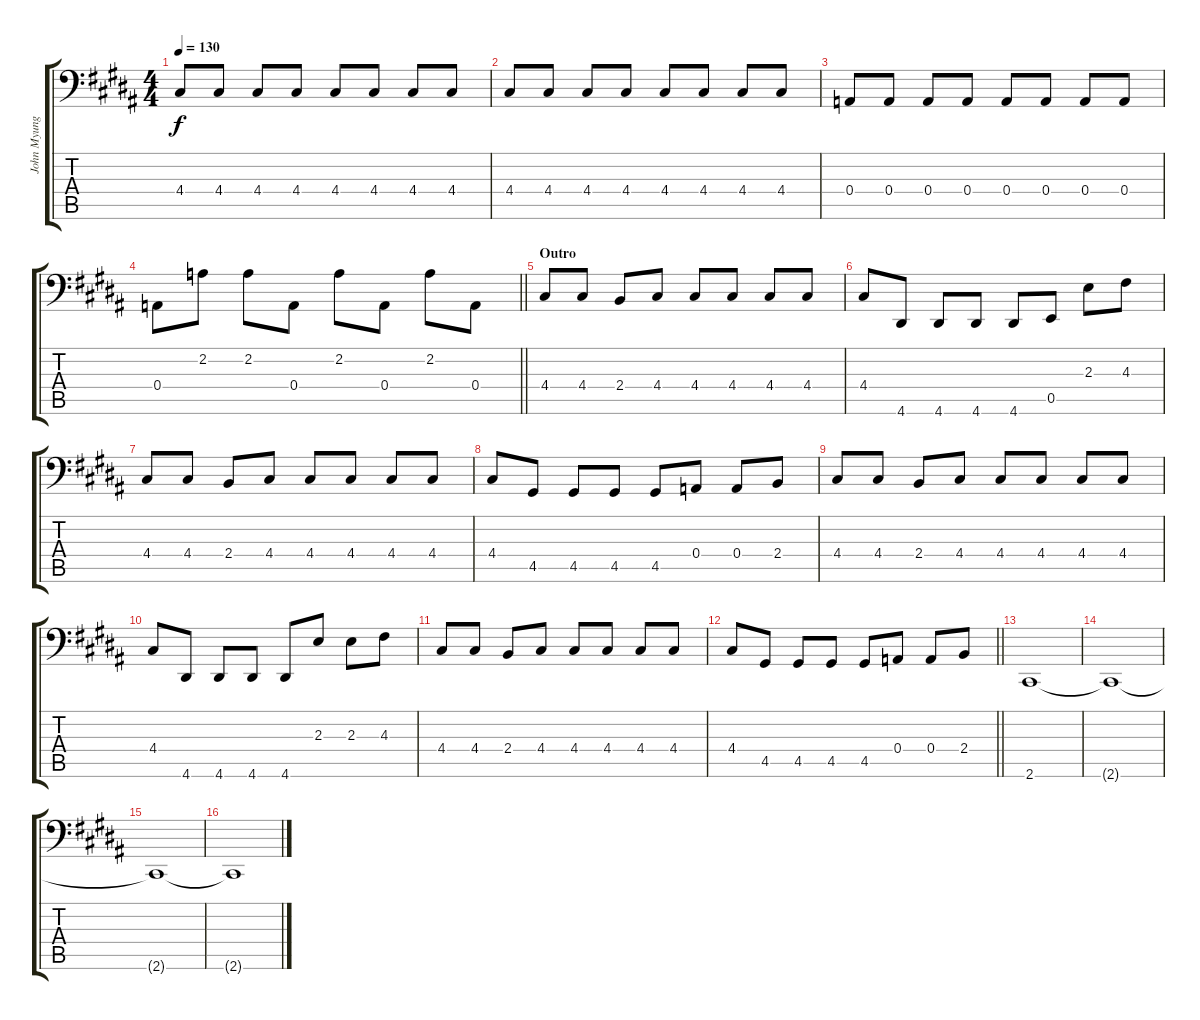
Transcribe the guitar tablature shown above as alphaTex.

\track ("John Myung" "John Myung") {instrument electricbassfinger}
\staff {score tabs}
\tuning (C3 G2 D2 A1 E1 B0) {hide}
\ts (4 4)
\tempo 130
\clef f4
\ks g#minor
4.4.8{dy f} 4.4.8 4.4.8 4.4.8 4.4.8 4.4.8 4.4.8 4.4.8 |
4.4.8 4.4.8 4.4.8 4.4.8 4.4.8 4.4.8 4.4.8 4.4.8 |
0.4.8 0.4.8 0.4.8 0.4.8 0.4.8 0.4.8 0.4.8 0.4.8 |
\barLineRight lightlight
0.4.8 2.2.8 2.2.8 0.4.8 2.2.8 0.4.8 2.2.8 0.4.8 |
\section ("" "Outro")
4.4.8 4.4.8 2.4.8 4.4.8 4.4.8 4.4.8 4.4.8 4.4.8 |
4.4.8 4.6.8 4.6.8 4.6.8 4.6.8 0.5.8 2.3.8 4.3.8 |
4.4.8 4.4.8 2.4.8 4.4.8 4.4.8 4.4.8 4.4.8 4.4.8 |
4.4.8 4.5.8 4.5.8 4.5.8 4.5.8 0.4.8 0.4.8 2.4.8 |
4.4.8 4.4.8 2.4.8 4.4.8 4.4.8 4.4.8 4.4.8 4.4.8 |
4.4.8 4.6.8 4.6.8 4.6.8 4.6.8 2.3.8 2.3.8 4.3.8 |
4.4.8 4.4.8 2.4.8 4.4.8 4.4.8 4.4.8 4.4.8 4.4.8 |
\barLineRight lightlight
4.4.8 4.5.8 4.5.8 4.5.8 4.5.8 0.4.8 0.4.8 2.4.8 |
2.6.1 |
2.6{t}.1 |
2.6{t}.1 |
2.6{t}.1
